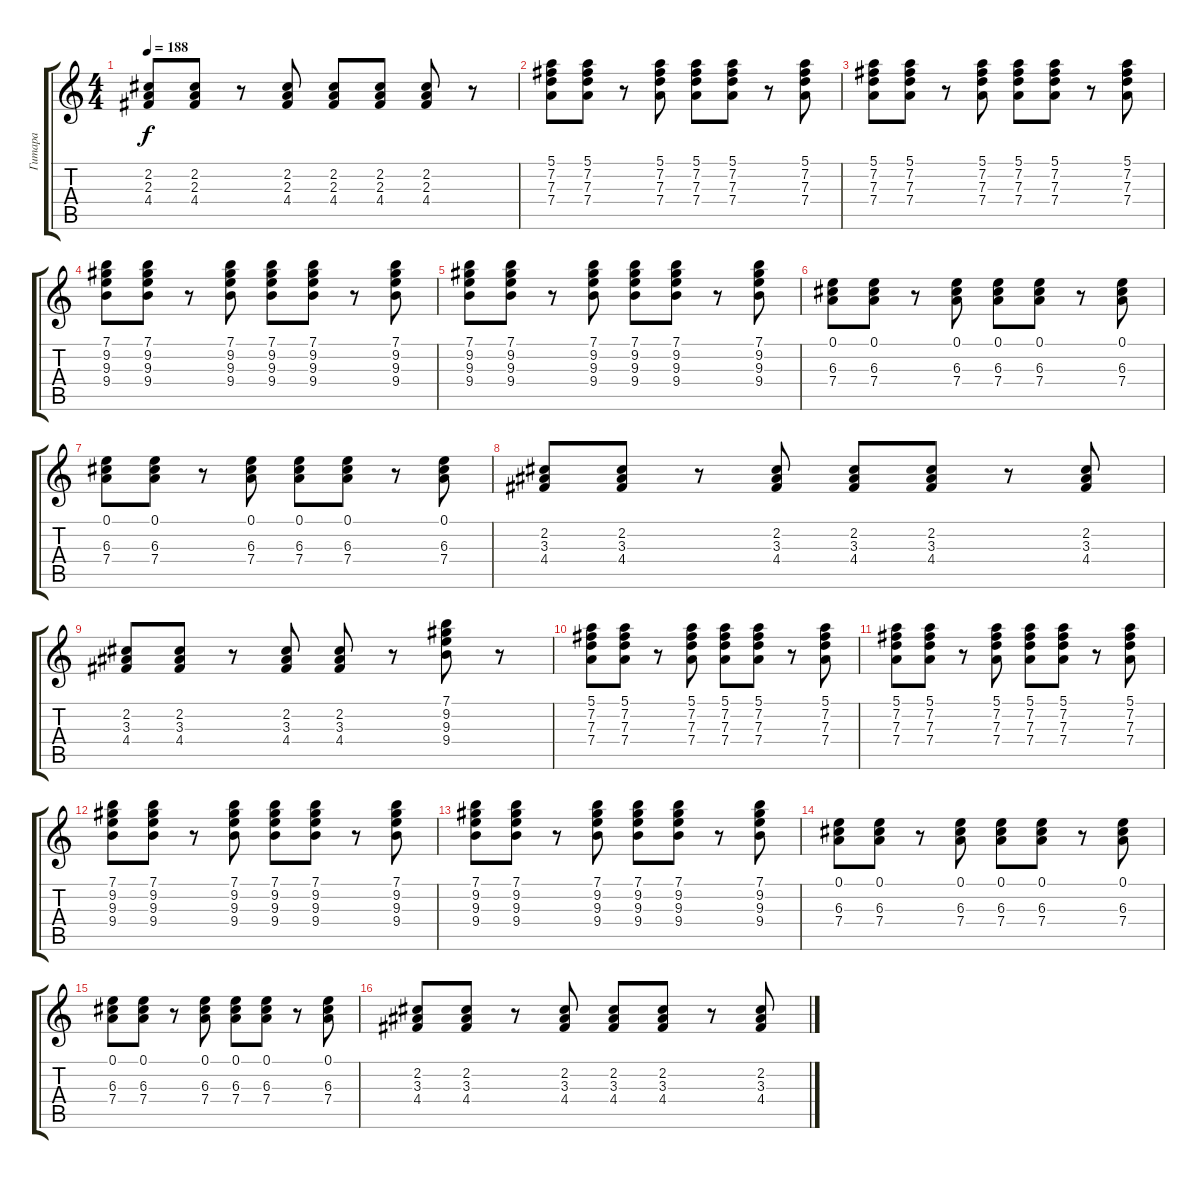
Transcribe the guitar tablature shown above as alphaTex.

\track ("Гитара" "Гитара") {instrument electricguitarclean}
\staff {score tabs}
\tuning (E4 B3 G3 D3 A2 E2) {hide}
\ts (4 4)
\tempo 188
\clef g2
\ks c
(2.2 2.3 4.4).8{dy f} (2.2 2.3 4.4).8 r.8 (2.2 2.3 4.4).8 (2.2 2.3 4.4).8 (2.2 2.3 4.4).8 (2.2 2.3 4.4).8 r.8 |
(5.1 7.2 7.3 7.4).8 (5.1 7.2 7.3 7.4).8 r.8 (5.1 7.2 7.3 7.4).8 (5.1 7.2 7.3 7.4).8 (5.1 7.2 7.3 7.4).8 r.8 (5.1 7.2 7.3 7.4).8 |
(5.1 7.2 7.3 7.4).8 (5.1 7.2 7.3 7.4).8 r.8 (5.1 7.2 7.3 7.4).8 (5.1 7.2 7.3 7.4).8 (5.1 7.2 7.3 7.4).8 r.8 (5.1 7.2 7.3 7.4).8 |
(7.1 9.2 9.3 9.4).8 (7.1 9.2 9.3 9.4).8 r.8 (7.1 9.2 9.3 9.4).8 (7.1 9.2 9.3 9.4).8 (7.1 9.2 9.3 9.4).8 r.8 (7.1 9.2 9.3 9.4).8 |
(7.1 9.2 9.3 9.4).8 (7.1 9.2 9.3 9.4).8 r.8 (7.1 9.2 9.3 9.4).8 (7.1 9.2 9.3 9.4).8 (7.1 9.2 9.3 9.4).8 r.8 (7.1 9.2 9.3 9.4).8 |
(0.1 6.3 7.4).8 (0.1 6.3 7.4).8 r.8 (0.1 6.3 7.4).8 (0.1 6.3 7.4).8 (0.1 6.3 7.4).8 r.8 (0.1 6.3 7.4).8 |
(0.1 6.3 7.4).8 (0.1 6.3 7.4).8 r.8 (0.1 6.3 7.4).8 (0.1 6.3 7.4).8 (0.1 6.3 7.4).8 r.8 (0.1 6.3 7.4).8 |
(2.2 3.3 4.4).8 (2.2 3.3 4.4).8 r.8 (2.2 3.3 4.4).8 (2.2 3.3 4.4).8 (2.2 3.3 4.4).8 r.8 (2.2 3.3 4.4).8 |
(2.2 3.3 4.4).8 (2.2 3.3 4.4).8 r.8 (2.2 3.3 4.4).8 (2.2 3.3 4.4).8 r.8 (7.1 9.2 9.3 9.4).8 r.8 |
(5.1 7.2 7.3 7.4).8 (5.1 7.2 7.3 7.4).8 r.8 (5.1 7.2 7.3 7.4).8 (5.1 7.2 7.3 7.4).8 (5.1 7.2 7.3 7.4).8 r.8 (5.1 7.2 7.3 7.4).8 |
(5.1 7.2 7.3 7.4).8 (5.1 7.2 7.3 7.4).8 r.8 (5.1 7.2 7.3 7.4).8 (5.1 7.2 7.3 7.4).8 (5.1 7.2 7.3 7.4).8 r.8 (5.1 7.2 7.3 7.4).8 |
(7.1 9.2 9.3 9.4).8 (7.1 9.2 9.3 9.4).8 r.8 (7.1 9.2 9.3 9.4).8 (7.1 9.2 9.3 9.4).8 (7.1 9.2 9.3 9.4).8 r.8 (7.1 9.2 9.3 9.4).8 |
(7.1 9.2 9.3 9.4).8 (7.1 9.2 9.3 9.4).8 r.8 (7.1 9.2 9.3 9.4).8 (7.1 9.2 9.3 9.4).8 (7.1 9.2 9.3 9.4).8 r.8 (7.1 9.2 9.3 9.4).8 |
(0.1 6.3 7.4).8 (0.1 6.3 7.4).8 r.8 (0.1 6.3 7.4).8 (0.1 6.3 7.4).8 (0.1 6.3 7.4).8 r.8 (0.1 6.3 7.4).8 |
(0.1 6.3 7.4).8 (0.1 6.3 7.4).8 r.8 (0.1 6.3 7.4).8 (0.1 6.3 7.4).8 (0.1 6.3 7.4).8 r.8 (0.1 6.3 7.4).8 |
(2.2 3.3 4.4).8 (2.2 3.3 4.4).8 r.8 (2.2 3.3 4.4).8 (2.2 3.3 4.4).8 (2.2 3.3 4.4).8 r.8 (2.2 3.3 4.4).8
